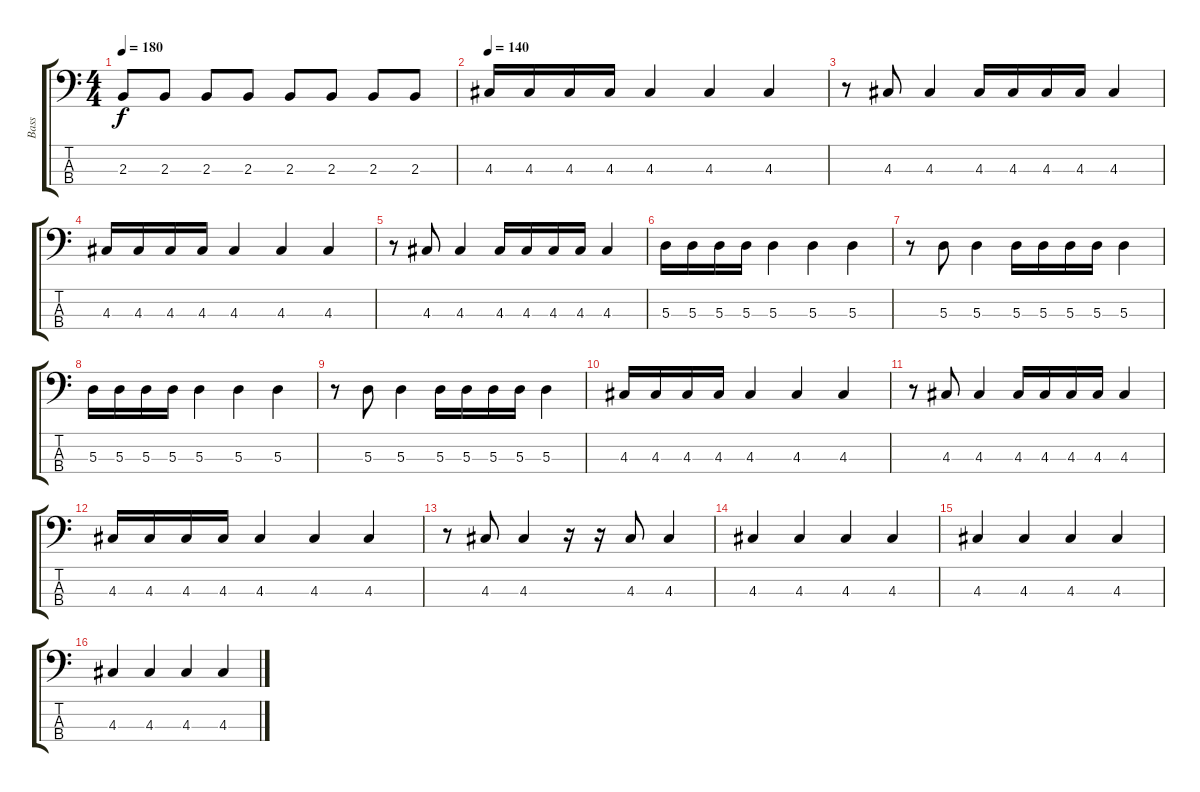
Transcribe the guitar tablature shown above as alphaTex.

\track ("Bass" "Bass") {instrument electricbasspick}
\staff {score tabs}
\tuning (G2 D2 A1 E1) {hide}
\ts (4 4)
\tempo 180
\clef f4
\ks c
2.3.8{dy f} 2.3.8 2.3.8 2.3.8 2.3.8 2.3.8 2.3.8 2.3.8 |
\tempo 140
4.3.16 4.3.16 4.3.16 4.3.16 4.3.4 4.3.4 4.3.4 |
r.8 4.3.8 4.3.4 4.3.16 4.3.16 4.3.16 4.3.16 4.3.4 |
4.3.16 4.3.16 4.3.16 4.3.16 4.3.4 4.3.4 4.3.4 |
r.8 4.3.8 4.3.4 4.3.16 4.3.16 4.3.16 4.3.16 4.3.4 |
5.3.16 5.3.16 5.3.16 5.3.16 5.3.4 5.3.4 5.3.4 |
r.8 5.3.8 5.3.4 5.3.16 5.3.16 5.3.16 5.3.16 5.3.4 |
5.3.16 5.3.16 5.3.16 5.3.16 5.3.4 5.3.4 5.3.4 |
r.8 5.3.8 5.3.4 5.3.16 5.3.16 5.3.16 5.3.16 5.3.4 |
4.3.16 4.3.16 4.3.16 4.3.16 4.3.4 4.3.4 4.3.4 |
r.8 4.3.8 4.3.4 4.3.16 4.3.16 4.3.16 4.3.16 4.3.4 |
4.3.16 4.3.16 4.3.16 4.3.16 4.3.4 4.3.4 4.3.4 |
r.8 4.3.8 4.3.4 r.16 r.16 4.3.8 4.3.4 |
4.3.4 4.3.4 4.3.4 4.3.4 |
4.3.4 4.3.4 4.3.4 4.3.4 |
4.3.4 4.3.4 4.3.4 4.3.4
